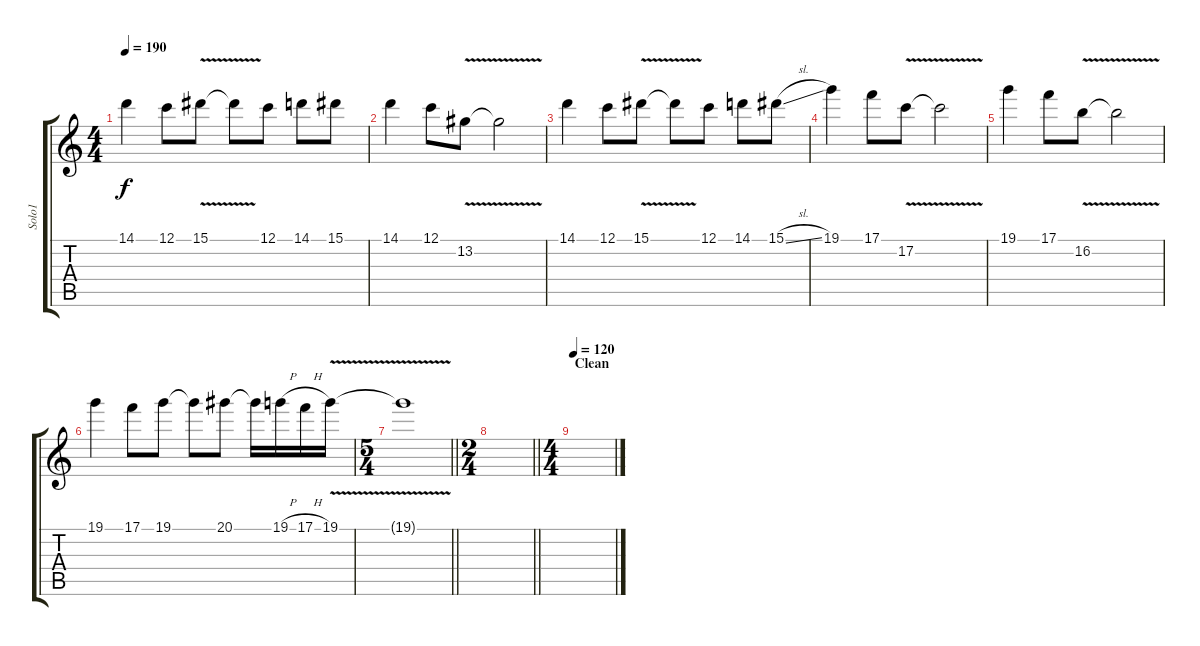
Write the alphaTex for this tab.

\track ("Solo1" "Solo1") {instrument distortionguitar}
\staff {score tabs}
\tuning (C4 G3 Eb3 Bb2 F2 C2) {hide}
\ts (4 4)
\tempo 190
\clef g2
\ks c
14.1.4{dy f} 12.1.8 15.1{v}.8 15.1{t}.8 12.1.8 14.1.8 15.1.8 |
14.1.4 12.1.8 13.2{v}.8 13.2{t}.2 |
14.1.4 12.1.8 15.1{v}.8 15.1{t}.8 12.1.8 14.1.8 15.1{sl}.8 |
19.1.4 17.1.8 17.2{v}.8 17.2{t}.2 |
19.1.4 17.1.8 16.2{v}.8 16.2{t}.2 |
19.1.4 17.1.8 19.1.8 19.1{t}.8 20.1.8 20.1{t}.16 19.1{h}.16 17.1{h}.16 19.1{v}.16 |
\ts (5 4)
\barLineRight lightlight
19.1{t}.1 |
\ts (2 4)
\barLineRight lightlight
|
\ts (4 4)
\section ("" "Clean")
\tempo 120
